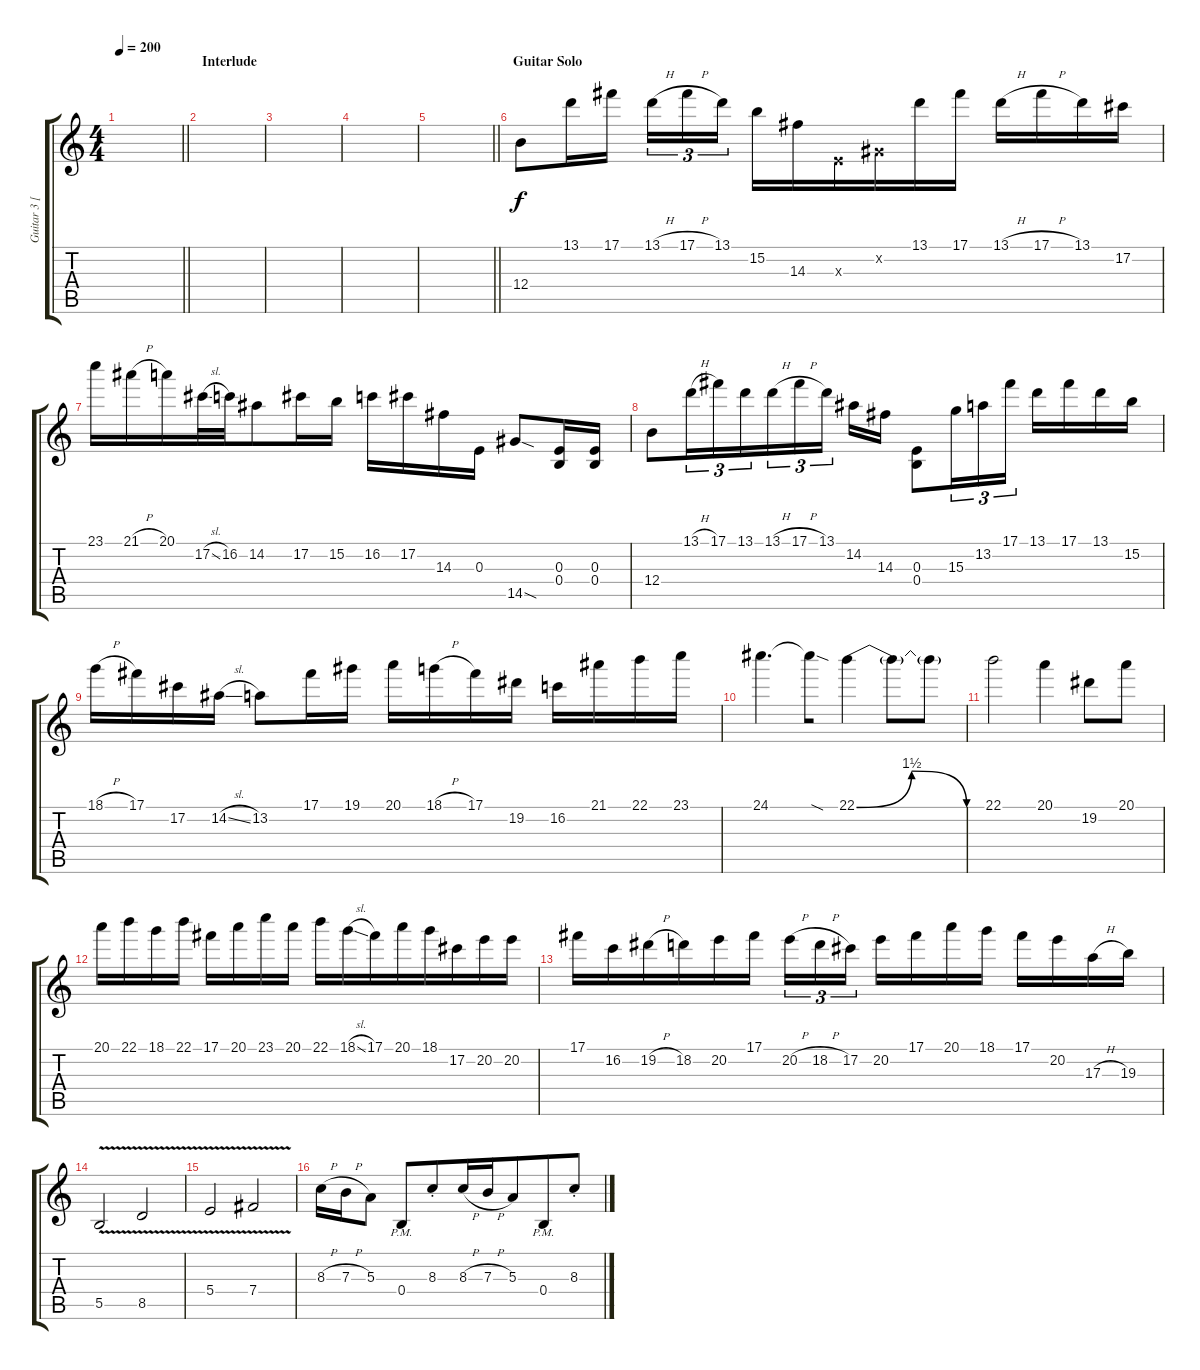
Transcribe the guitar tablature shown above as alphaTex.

\track ("Guitar 3 [Solo]" "Guitar 3 [") {instrument distortionguitar}
\staff {score tabs}
\tuning (Db4 Ab3 E3 B2 Gb2 B1) {hide}
\ts (4 4)
\tempo 200
\clef g2
\barLineRight lightlight
\ks c
|
\section ("" "Interlude")
|
|
|
\barLineRight lightlight
|
\section ("" "Guitar Solo")
12.4.8 13.1.16 17.1.16 13.1{h}.16{tu (3 2) beam merge} 17.1{h}.16{tu (3 2)} 13.1.16{tu (3 2) beam splitsecondary} 15.2.16{beam merge} 14.3.16{beam merge} 0.3{x}.16 0.2{x}.16{beam merge} 13.1.16{beam merge} 17.1.16 13.1{h}.16 17.1{h}.16{beam merge} 13.1.16 17.2.16 |
23.1.16{beam merge} 21.1{h}.16 20.1.16{beam merge} 17.2{sl}.32 16.2.32{beam merge} 14.2.8 17.2.16 15.2.16 16.2.16 17.2.16 14.3.16 0.3.16 14.5{sod}.8 (0.3 0.4).16 (0.3 0.4).16 |
12.4.8{beam merge} 13.1{h}.16{tu (3 2)} 17.1.16{tu (3 2)} 13.1.16{tu (3 2) beam merge} 13.1{h}.16{tu (3 2)} 17.1{h}.16{tu (3 2)} 13.1.16{tu (3 2) beam splitsecondary} 14.2.16 14.3.16 (0.3 0.4).8{beam merge} 15.3.16{tu (3 2)} 13.2.16{tu (3 2)} 17.1.16{tu (3 2)} 13.1.16{beam merge} 17.1.16 13.1.16 15.2.16 |
18.1{h}.16 17.1.16 17.2.16 14.2{sl}.16 13.2.8{beam merge} 17.1.16 19.1.16 20.1.16 18.1{h}.16 17.1.16 19.2.16 16.2.16 21.1.16{beam merge} 22.1.16 23.1.16 |
24.1.4{d} 24.1{sod t}.8{beam merge} 22.1{be (bendrelease 0 0 10 6 20 6 60 0)}.4{beam merge} 22.1{t}.8{beam merge} 22.1{t}.8 |
22.1.2 20.1.4{beam merge} 19.2.8{beam merge} 20.1.8 |
20.1.16 22.1.16 18.1.16 22.1.16 17.1.16 20.1.16 23.1.16{beam merge} 20.1.16 22.1.16{beam merge} 18.1{sl}.16 17.1.16{beam merge} 20.1.16{beam merge} 18.1.16 17.2.16{beam merge} 20.2.16 20.2.16 |
17.1.16{beam merge} 16.2.16 19.2{h}.16{beam merge} 18.2.16{beam merge} 20.2.16 17.1.16{beam splitsecondary} 20.2{h}.16{tu (3 2)} 18.2{h}.16{tu (3 2)} 17.2.16{tu (3 2)} 20.2.16 17.1.16 20.1.16 18.1.16 17.1.16 20.2.16 17.3{h}.16 19.3.16 |
5.5{v}.2 8.5{v}.2 |
5.4{v}.2 7.4{v}.2 |
8.3{h}.16 7.3{h}.16 5.3.8 0.4{pm}.8 8.3{st}.8{beam merge} 8.3{h}.16 7.3{h}.16{beam merge} 5.3.8{beam merge} 0.4{pm}.8 8.3{st}.8
